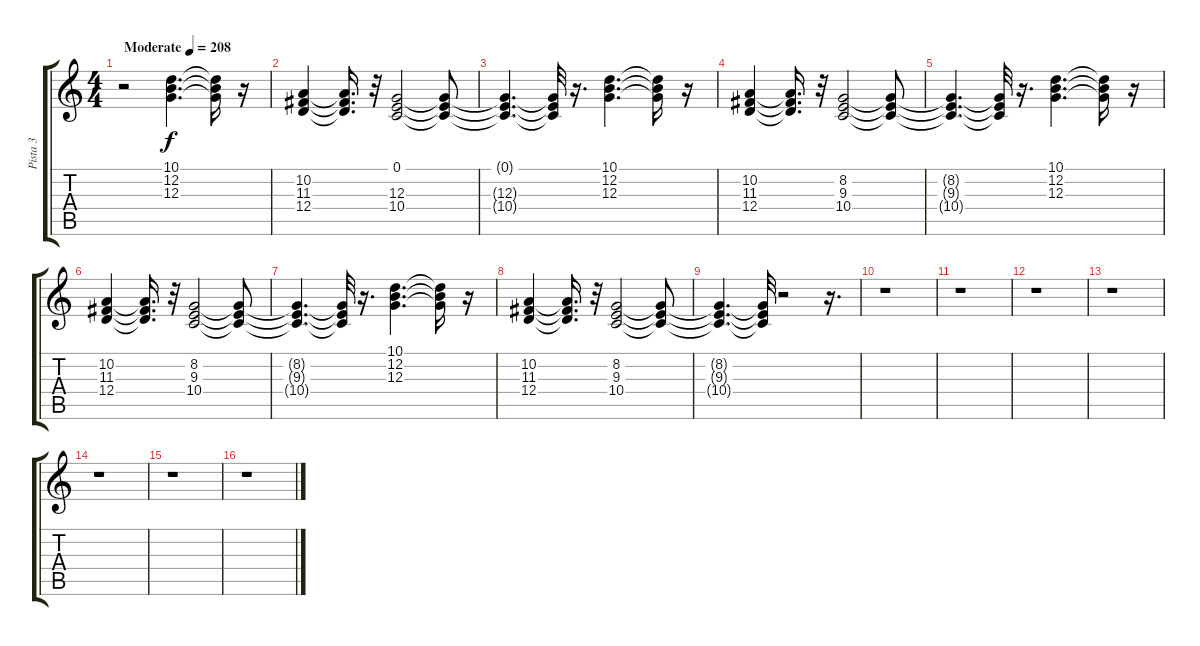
\track ("Pista 3" "Pista 3") {instrument drawbarorgan}
\staff {score tabs}
\tuning (E4 B3 G3 D3 A2 E2) {hide}
\ts (4 4)
\tempo (208 "Moderate")
\clef g2
\ks c
r.2{dy f instrument drawbarorgan} (10.1 12.2 12.3).4{d} (10.1{t} 12.2{t} 12.3{t}).16 r.16 |
(10.2 11.3 12.4).4{volume 6} (10.2{t} 11.3{t} 12.4{t}).16{d} r.32 (0.1 12.3 10.4).2 (0.1{t} 12.3{t} 10.4{t}).8 |
(0.1{t} 12.3{t} 10.4{t}).4{d} (0.1{t} 12.3{t} 10.4{t}).32 r.16{d} (10.1 12.2 12.3).4{d volume 6} (10.1{t} 12.2{t} 12.3{t}).16 r.16 |
(10.2 11.3 12.4).4{volume 6} (10.2{t} 11.3{t} 12.4{t}).16{d} r.32 (8.2 9.3 10.4).2 (8.2{t} 9.3{t} 10.4{t}).8 |
(8.2{t} 9.3{t} 10.4{t}).4{d} (8.2{t} 9.3{t} 10.4{t}).32 r.16{d} (10.1 12.2 12.3).4{d volume 6} (10.1{t} 12.2{t} 12.3{t}).16 r.16 |
(10.2 11.3 12.4).4{volume 6} (10.2{t} 11.3{t} 12.4{t}).16{d} r.32 (8.2 9.3 10.4).2 (8.2{t} 9.3{t} 10.4{t}).8 |
(8.2{t} 9.3{t} 10.4{t}).4{d} (8.2{t} 9.3{t} 10.4{t}).32 r.16{d} (10.1 12.2 12.3).4{d volume 6} (10.1{t} 12.2{t} 12.3{t}).16 r.16 |
(10.2 11.3 12.4).4{volume 6} (10.2{t} 11.3{t} 12.4{t}).16{d} r.32 (8.2 9.3 10.4).2 (8.2{t} 9.3{t} 10.4{t}).8 |
(8.2{t} 9.3{t} 10.4{t}).4{d} (8.2{t} 9.3{t} 10.4{t}).32 r.2 r.16{d} |
r.1 |
r.1 |
r.1 |
r.1 |
r.1 |
r.1 |
r.1
